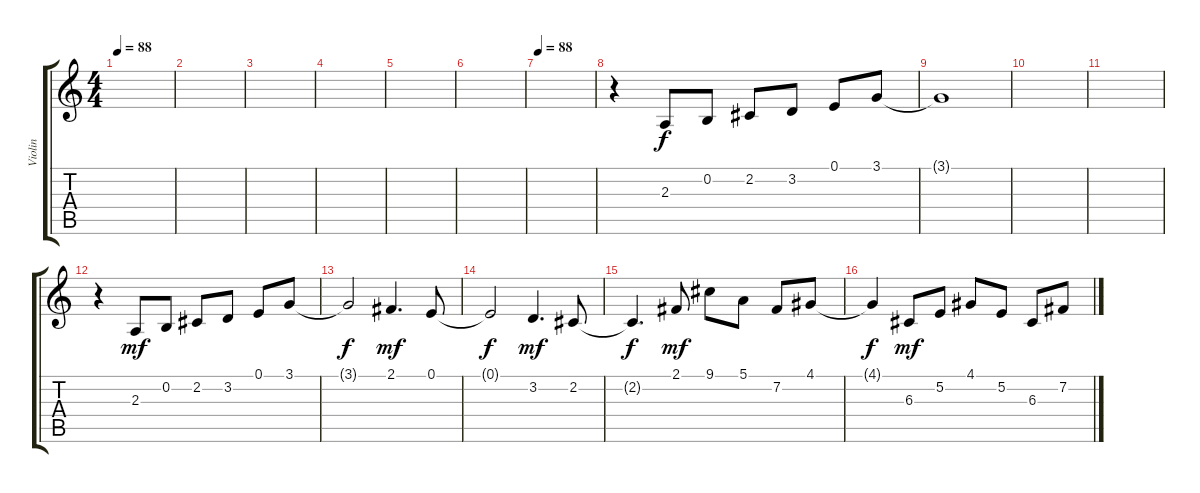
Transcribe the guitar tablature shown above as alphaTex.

\track ("Violin" "Violin") {instrument tremolostrings}
\staff {score tabs}
\tuning (E4 B3 G3 D3 A2 E2) {hide}
\ts (4 4)
\tempo 88
\clef g2
\ks c
|
|
|
|
|
|
\tempo 88
|
r.4 2.3.8 0.2.8 2.2.8 3.2.8 0.1.8 3.1.8 |
3.1{t}.1{dy f volume 0} |
|
|
r.4 2.3.8{dy mf volume 11} 0.2.8 2.2.8 3.2.8 0.1.8 3.1.8 |
3.1{t}.2{dy f} 2.1.4{d dy mf volume 11} 0.1.8 |
0.1{t}.2{dy f} 3.2.4{d dy mf} 2.2.8 |
2.2{t}.4{d dy f} 2.1.8{dy mf} 9.1.8 5.1.8 7.2.8 4.1.8 |
4.1{t}.4{dy f} 6.3.8{dy mf} 5.2.8 4.1.8 5.2.8 6.3.8 7.2.8
